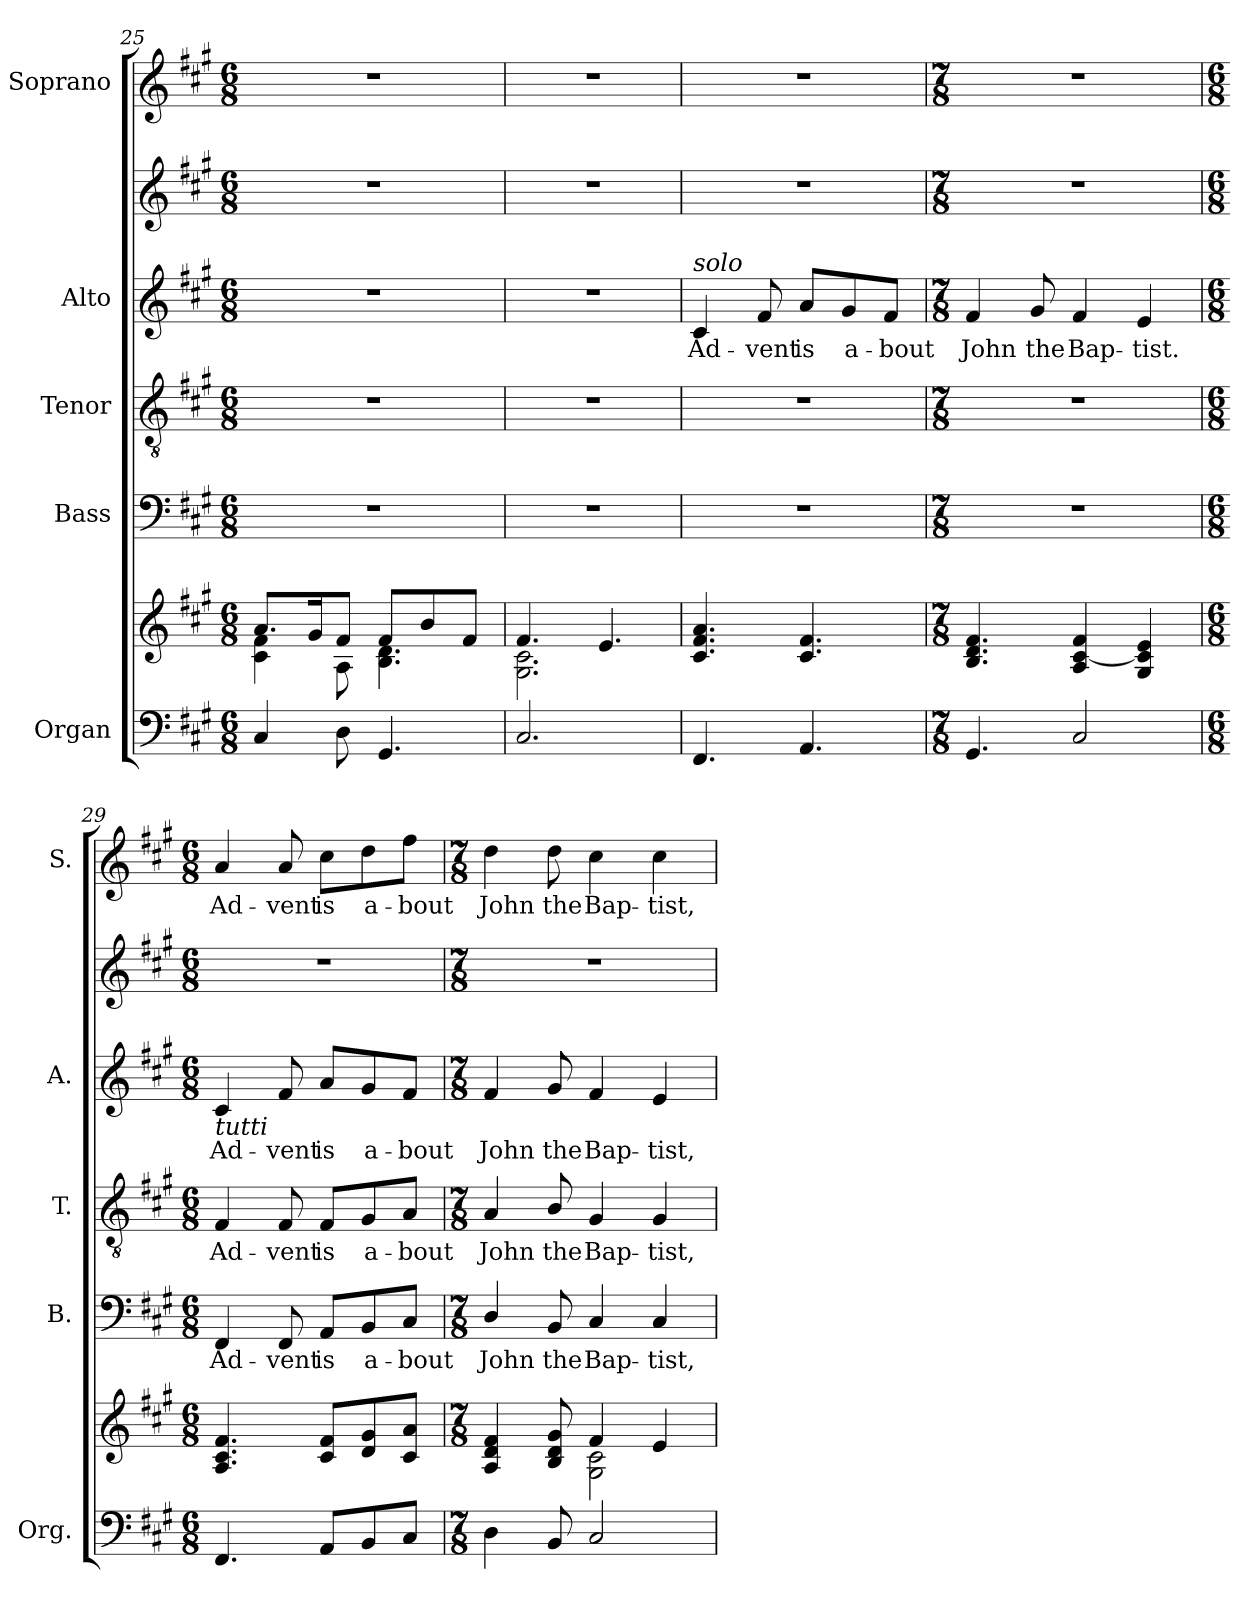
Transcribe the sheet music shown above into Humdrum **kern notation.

**kern	**kern	**kern	**text	**kern	**text	**kern	**text	**kern	**kern	**text
*part5	*part5	*part4	*part4	*part3	*part3	*part2	*part2	*part2	*part1	*part1
*staff7	*staff6	*staff5	*staff5	*staff4	*staff4	*staff3	*staff3	*staff2	*staff1	*staff1
*I"Organ	*	*I"Bass	*	*I"Tenor	*	*I"Alto	*	*	*I"Soprano	*
*I'Org.	*	*I'B.	*	*I'T.	*	*I'A.	*	*	*I'S.	*
*clefF4	*clefG2	*clefF4	*	*clefGv2	*	*clefG2	*	*clefG2	*clefG2	*
*	*	*	*	*ITrd7c12	*	*	*	*	*	*
*k[f#c#g#]	*k[f#c#g#]	*k[f#c#g#]	*	*k[f#c#g#]	*	*k[f#c#g#]	*	*k[f#c#g#]	*k[f#c#g#]	*
*A:	*A:	*A:	*	*A:	*	*A:	*	*A:	*A:	*
*M6/8	*M6/8	*M6/8	*	*M6/8	*	*M6/8	*	*M6/8	*M6/8	*
=25	=25	=25	=25	=25	=25	=25	=25	=25	=25	=25
*	*^	*	*	*	*	*	*	*	*	*
!	!	!	!LO:N:vis=1	!	!LO:N:vis=1	!	!LO:N:vis=1	!	!LO:N:vis=1	!LO:N:vis=1	!
4C#i/	8.ai/L	4c#i\ 4f#i	2.r	.	2.r	.	2.r	.	2.r	2.r	.
.	16g#i/K	.	.	.	.	.	.	.	.	.	.
8Di\	8f#i/J	8Ai\	.	.	.	.	.	.	.	.	.
4.GG#i/	8f#i/L	4.Bi\ 4.di	.	.	.	.	.	.	.	.	.
.	8bi/	.	.	.	.	.	.	.	.	.	.
.	8f#i/J	.	.	.	.	.	.	.	.	.	.
=26	=26	=26	=26	=26	=26	=26	=26	=26	=26	=26	=26
!	!	!	!LO:N:vis=1	!	!LO:N:vis=1	!	!LO:N:vis=1	!	!LO:N:vis=1	!LO:N:vis=1	!
2.C#i/	4.f#i/	2.G#i\ 2.c#i	2.r	.	2.r	.	2.r	.	2.r	2.r	.
.	4.ei/	.	.	.	.	.	.	.	.	.	.
*	*v	*v	*	*	*	*	*	*	*	*	*
!!LO:PB:g=z
=27	=27	=27	=27	=27	=27	=27	=27	=27	=27	=27
!	!	!LO:N:vis=1	!	!LO:N:vis=1	!	!	!	!	!	!
!	!	!	!	!	!	!LO:TX:a:i:t=solo	!	!	!	!
!	!	!	!	!	!	!	!LO:LY:b:color=#000000	!LO:N:vis=1	!LO:N:vis=1	!
4.FF#i/	4.c#i/ 4.f#i 4.ai	2.r	.	2.r	.	4c#i/	Ad-	2.r	2.r	.
!	!	!	!	!	!	!	!LO:LY:b:color=#000000	!	!	!
.	.	.	.	.	.	8f#i/	-vent	.	.	.
!	!	!	!	!	!	!	!LO:LY:b:color=#000000	!	!	!
4.AAi/	4.c#i/ 4.f#i	.	.	.	.	8ai/L	is	.	.	.
!	!	!	!	!	!	!	!LO:LY:b:color=#000000	!	!	!
.	.	.	.	.	.	8g#i/	a-	.	.	.
!	!	!	!	!	!	!	!LO:LY:b:color=#000000	!	!	!
.	.	.	.	.	.	8f#i/J	-bout	.	.	.
=28	=28	=28	=28	=28	=28	=28	=28	=28	=28	=28
*M7/8	*M7/8	*M7/8	*	*M7/8	*	*M7/8	*	*M7/8	*M7/8	*
!	!	!LO:N:vis=1	!	!LO:N:vis=1	!	!	!	!	!	!
!	!	!	!	!	!	!	!LO:LY:b:color=#000000	!LO:N:vis=1	!LO:N:vis=1	!
4.GG#i/	4.Bi/ 4.di 4.f#i	2..r	.	2..r	.	4f#i/	John	2..r	2..r	.
!	!	!	!	!	!	!	!LO:LY:b:color=#000000	!	!	!
.	.	.	.	.	.	8g#i/	the	.	.	.
!	!	!	!	!	!	!	!LO:LY:b:color=#000000	!	!	!
2C#i/	4Ai/ [4c#i 4f#i	.	.	.	.	4f#i/	Bap-	.	.	.
!	!	!	!	!	!	!	!LO:LY:b:color=#000000	!	!	!
.	4G#i/ 4c#i] 4ei	.	.	.	.	4ei/	-tist.	.	.	.
=29	=29	=29	=29	=29	=29	=29	=29	=29	=29	=29
*M6/8	*M6/8	*M6/8	*	*M6/8	*	*M6/8	*	*M6/8	*M6/8	*
!	!	!	!LO:LY:b:color=#000000	!	!	!	!	!	!	!
!	!	!	!	!	!LO:LY:b:color=#000000	!	!	!	!	!
!	!	!	!	!	!	!	!LO:LY:b:color=#000000	!LO:N:vis=1	!	!
!	!	!	!	!	!	!LO:TX:b:i:t=tutti	!	!	!	!
!	!	!	!	!	!	!	!	!	!	!LO:LY:b:color=#000000
4.FF#i/	4.Ai/ 4.c#i 4.f#i	4FF#i/	Ad-	4FF#i/	Ad-	4c#i/	Ad-	2.r	4ai/	Ad-
!	!	!	!LO:LY:b:color=#000000	!	!	!	!	!	!	!
!	!	!	!	!	!LO:LY:b:color=#000000	!	!	!	!	!
!	!	!	!	!	!	!	!LO:LY:b:color=#000000	!	!	!
!	!	!	!	!	!	!	!	!	!	!LO:LY:b:color=#000000
.	.	8FF#i/	-vent	8FF#i/	-vent	8f#i/	-vent	.	8ai/	-vent
!	!	!	!LO:LY:b:color=#000000	!	!	!	!	!	!	!
!	!	!	!	!	!LO:LY:b:color=#000000	!	!	!	!	!
!	!	!	!	!	!	!	!LO:LY:b:color=#000000	!	!	!
!	!	!	!	!	!	!	!	!	!	!LO:LY:b:color=#000000
8AAi/L	8c#i/ 8f#i/L	8AAi/L	is	8FF#i/L	is	8ai/L	is	.	8cc#i\L	is
!	!	!	!LO:LY:b:color=#000000	!	!	!	!	!	!	!
!	!	!	!	!	!LO:LY:b:color=#000000	!	!	!	!	!
!	!	!	!	!	!	!	!LO:LY:b:color=#000000	!	!	!
!	!	!	!	!	!	!	!	!	!	!LO:LY:b:color=#000000
8BBi/	8di/ 8g#i/	8BBi/	a-	8GG#i/	a-	8g#i/	a-	.	8ddi\	a-
!	!	!	!LO:LY:b:color=#000000	!	!	!	!	!	!	!
!	!	!	!	!	!LO:LY:b:color=#000000	!	!	!	!	!
!	!	!	!	!	!	!	!LO:LY:b:color=#000000	!	!	!
!	!	!	!	!	!	!	!	!	!	!LO:LY:b:color=#000000
8C#i/J	8c#i/ 8ai/J	8C#i/J	-bout	8AAi/J	-bout	8f#i/J	-bout	.	8ff#i\J	-bout
=30	=30	=30	=30	=30	=30	=30	=30	=30	=30	=30
*M7/8	*M7/8	*M7/8	*	*M7/8	*	*M7/8	*	*M7/8	*M7/8	*
*	*^	*	*	*	*	*	*	*	*	*
!	!	!	!	!LO:LY:b:color=#000000	!	!	!	!	!	!	!
!	!	!	!	!	!	!LO:LY:b:color=#000000	!	!	!	!	!
!	!	!	!	!	!	!	!	!LO:LY:b:color=#000000	!LO:N:vis=1	!	!
!	!	!	!	!	!	!	!	!	!	!	!LO:LY:b:color=#000000
4Di\	4Ai/ 4di 4f#i	4.ryy	4Di/	John	4AAi/	John	4f#i/	John	2..r	4ddi\	John
!	!	!	!	!LO:LY:b:color=#000000	!	!	!	!	!	!	!
!	!	!	!	!	!	!LO:LY:b:color=#000000	!	!	!	!	!
!	!	!	!	!	!	!	!	!LO:LY:b:color=#000000	!	!	!
!	!	!	!	!	!	!	!	!	!	!	!LO:LY:b:color=#000000
8BBi/	8Bi/ 8di 8g#i	.	8BBi/	the	8BBi/	the	8g#i/	the	.	8ddi\	the
!	!	!	!	!LO:LY:b:color=#000000	!	!	!	!	!	!	!
!	!	!	!	!	!	!LO:LY:b:color=#000000	!	!	!	!	!
!	!	!	!	!	!	!	!	!LO:LY:b:color=#000000	!	!	!
!	!	!	!	!	!	!	!	!	!	!	!LO:LY:b:color=#000000
2C#i/	4f#i/	2G#i\ 2c#i	4C#i/	Bap-	4GG#i/	Bap-	4f#i/	Bap-	.	4cc#i\	Bap-
!	!	!	!	!LO:LY:b:color=#000000	!	!	!	!	!	!	!
!	!	!	!	!	!	!LO:LY:b:color=#000000	!	!	!	!	!
!	!	!	!	!	!	!	!	!LO:LY:b:color=#000000	!	!	!
!	!	!	!	!	!	!	!	!	!	!	!LO:LY:b:color=#000000
.	4ei/	.	4C#i/	-tist,	4GG#i/	-tist,	4ei/	-tist,	.	4cc#i\	-tist,
*	*v	*v	*	*	*	*	*	*	*	*	*
=	=	=	=	=	=	=	=	=	=	=
*-	*-	*-	*-	*-	*-	*-	*-	*-	*-	*-
